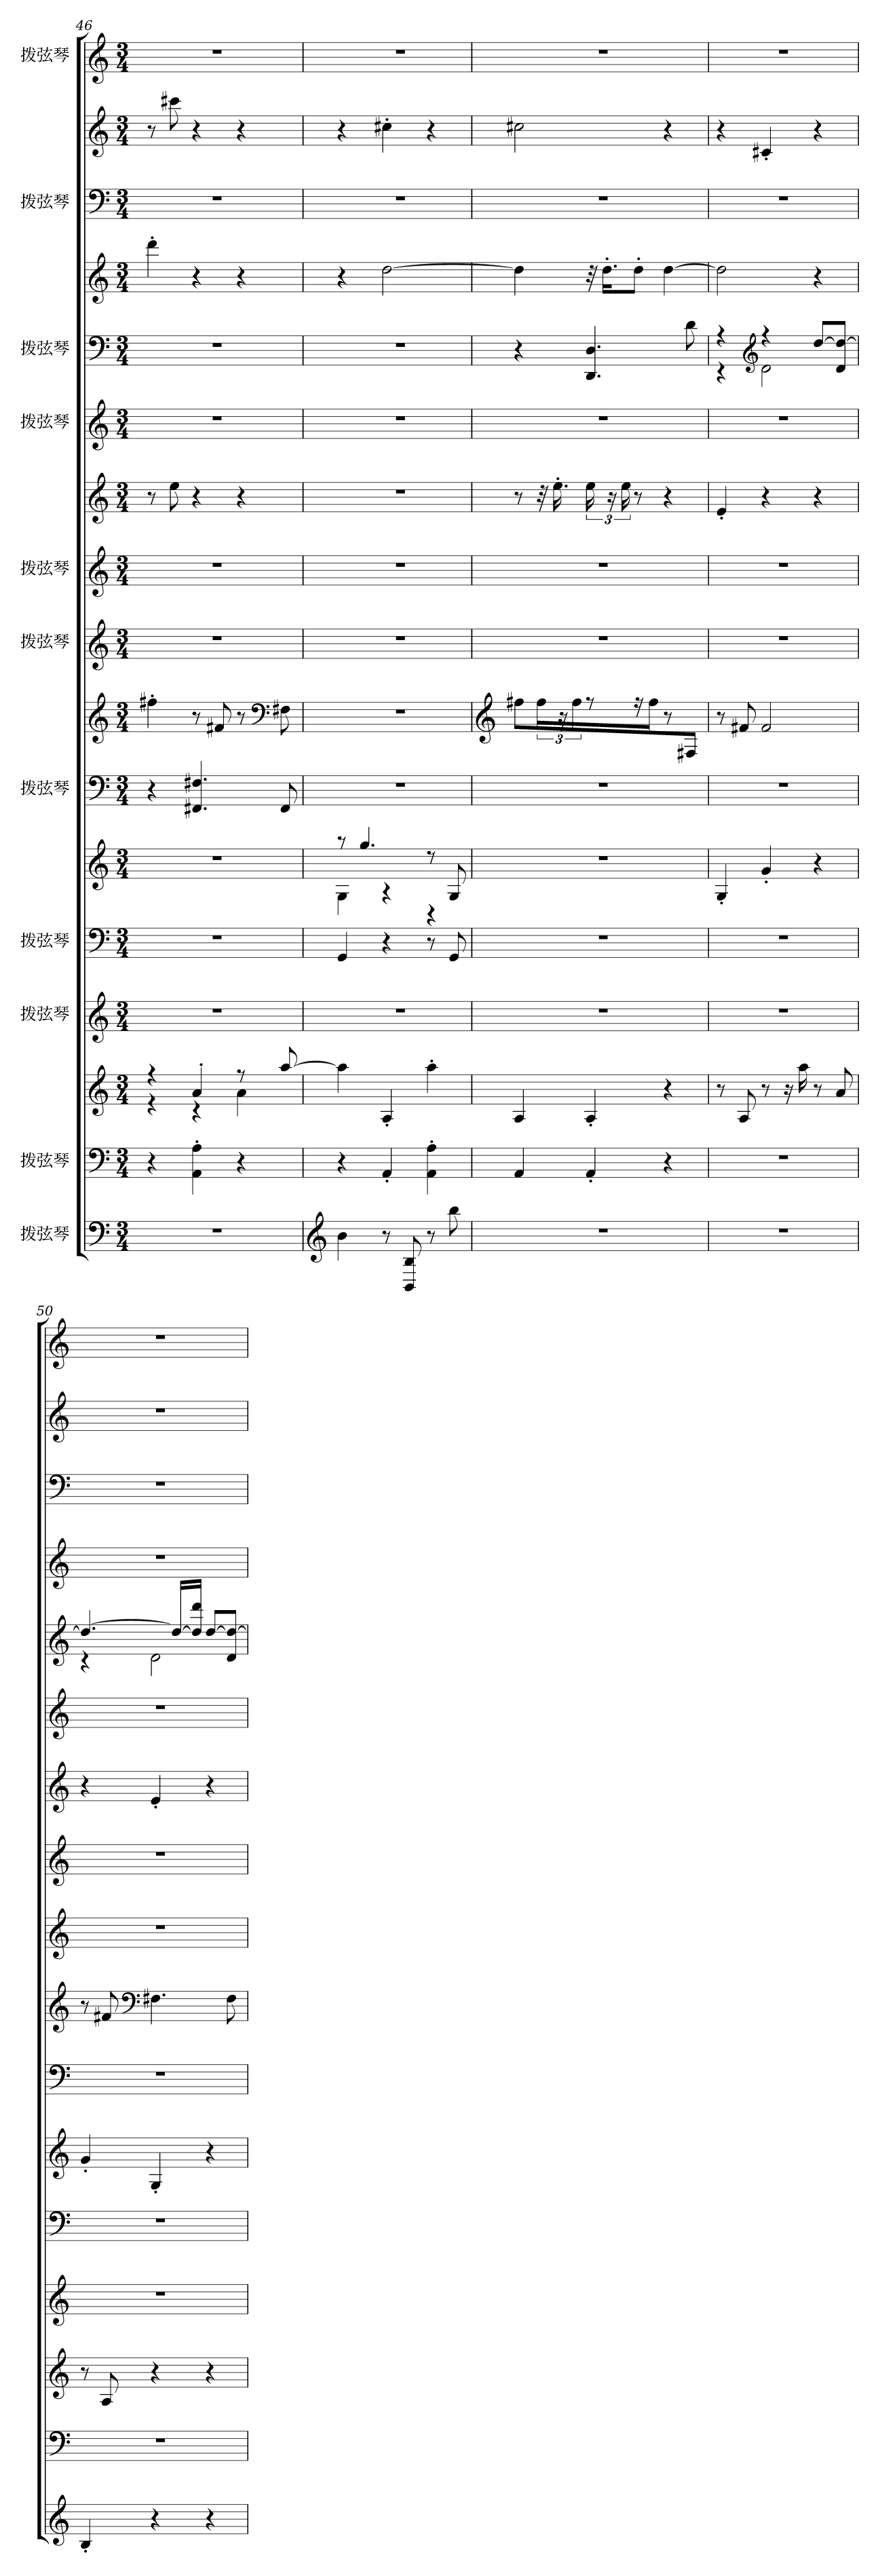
**kern	**kern	**kern	**kern	**kern	**kern	**kern	**kern	**kern	**kern	**kern	**kern	**kern	**kern	**kern	**kern	**kern
*part11	*part10	*part10	*part9	*part8	*part8	*part7	*part7	*part6	*part5	*part5	*part4	*part3	*part3	*part2	*part2	*part1
*staff17	*staff16	*staff15	*staff14	*staff13	*staff12	*staff11	*staff10	*staff9	*staff8	*staff7	*staff6	*staff5	*staff4	*staff3	*staff2	*staff1
*I"拨弦琴	*I"拨弦琴	*	*I"拨弦琴	*I"拨弦琴	*	*I"拨弦琴	*	*I"拨弦琴	*I"拨弦琴	*	*I"拨弦琴	*I"拨弦琴	*	*I"拨弦琴	*	*I"拨弦琴
*clefF4	*clefF4	*clefG2	*clefG2	*clefF4	*clefG2	*clefF4	*clefG2	*clefG2	*clefG2	*clefG2	*clefG2	*clefF4	*clefG2	*clefF4	*clefG2	*clefG2
*k[]	*k[]	*k[]	*k[]	*k[]	*k[]	*k[]	*k[]	*k[]	*k[]	*k[]	*k[]	*k[]	*k[]	*k[]	*k[]	*k[]
*M3/4	*M3/4	*M3/4	*M3/4	*M3/4	*M3/4	*M3/4	*M3/4	*M3/4	*M3/4	*M3/4	*M3/4	*M3/4	*M3/4	*M3/4	*M3/4	*M3/4
=46	=46	=46	=46	=46	=46	=46	=46	=46	=46	=46	=46	=46	=46	=46	=46	=46
*	*	*^	*	*	*	*	*	*	*	*	*	*	*	*	*	*
2.r	4r	4r	4r	2.r	2.r	2.r	4r	4ff#X'\	2.r	2.r	8r	2.r	2.r	4ddd'\	2.r	8r	2.r
.	.	.	.	.	.	.	.	.	.	.	8ee\	.	.	.	.	8ccc#X\	.
.	4AA\' 4A\'	4a'/	4r	.	.	.	4.FF#X/ 4.F#X/	8r	.	.	4r	.	.	4r	.	4r	.
.	.	.	.	.	.	.	.	8f#X/	.	.	.	.	.	.	.	.	.
.	4r	8r	4a\	.	.	.	.	8r	.	.	4r	.	.	4r	.	4r	.
*	*	*	*	*	*	*	*	*clefF4	*	*	*	*	*	*	*	*	*
.	.	[8aa/	.	.	.	.	8FF#/	8F#X\	.	.	.	.	.	.	.	.	.
*	*	*v	*v	*	*	*	*	*	*	*	*	*	*	*	*	*	*
=47	=47	=47	=47	=47	=47	=47	=47	=47	=47	=47	=47	=47	=47	=47	=47	=47
*clefG2	*	*	*	*	*	*	*	*	*	*	*	*	*	*	*	*
*	*	*	*	*	*^	*	*	*	*	*	*	*	*	*	*	*
4b\	4r	4aa\]	2.r	4GG/	8r	4G\	2.r	2.r	2.r	2.r	2.r	2.r	2.r	4r	2.r	4r	2.r
.	.	.	.	.	4.gg/	.	.	.	.	.	.	.	.	.	.	.	.
8r	4AA'/	4A'/	.	4r	.	4r	.	.	.	.	.	.	.	[2dd\	.	4cc#X'\	.
8BB/ 8B/	.	.	.	.	.	.	.	.	.	.	.	.	.	.	.	.	.
8r	4AA\' 4A\'	4aa'\	.	8r	8r	4r	.	.	.	.	.	.	.	.	.	4r	.
8bb\	.	.	.	8GG/	8G/	.	.	.	.	.	.	.	.	.	.	.	.
*	*	*	*	*	*v	*v	*	*	*	*	*	*	*	*	*	*	*
!!LO:PB:g=z
=48	=48	=48	=48	=48	=48	=48	=48	=48	=48	=48	=48	=48	=48	=48	=48	=48
*	*	*	*	*	*	*	*clefG2	*	*	*	*	*	*	*	*	*
2.r	4AA/	4A/	2.r	2.r	2.r	2.r	8ff#X\L	2.r	2.r	8r	2.r	4r	4dd\]	2.r	2cc#X\	2.r
.	.	.	.	.	.	.	24ff#\Jk	.	.	32r	.	.	.	.	.	.
.	.	.	.	.	.	.	.	.	.	16.ee'\	.	.	.	.	.	.
.	.	.	.	.	.	.	24r	.	.	.	.	.	.	.	.	.
.	.	.	.	.	.	.	24ff#\	.	.	.	.	.	.	.	.	.
.	4AA'/	4A'/	.	.	.	.	8r	.	.	24ee\	.	4.DD/ 4.D/	32r	.	.	.
.	.	.	.	.	.	.	.	.	.	.	.	.	16.dd'\KL	.	.	.
.	.	.	.	.	.	.	.	.	.	24r	.	.	.	.	.	.
.	.	.	.	.	.	.	.	.	.	24ee\	.	.	.	.	.	.
.	.	.	.	.	.	.	16r	.	.	8r	.	.	8dd'\J	.	.	.
.	.	.	.	.	.	.	16ff#\	.	.	.	.	.	.	.	.	.
.	4r	4r	.	.	.	.	8r	.	.	4r	.	.	[4dd\	.	4r	.
.	.	.	.	.	.	.	8F#X/	.	.	.	.	8d\	.	.	.	.
=49	=49	=49	=49	=49	=49	=49	=49	=49	=49	=49	=49	=49	=49	=49	=49	=49
*	*	*	*	*	*	*	*	*	*	*	*	*^	*	*	*	*
2.r	2.r	8r	2.r	2.r	4G'/	2.r	8r	2.r	2.r	4e'/	2.r	4r	4r	2dd\]	2.r	4r	2.r
.	.	8A/	.	.	.	.	8f#X/	.	.	.	.	.	.	.	.	.	.
*	*	*	*	*	*	*	*	*	*	*	*	*clefG2	*	*	*	*	*
.	.	8r	.	.	4g'/	.	2f#/	.	.	4r	.	4r	2d\	.	.	4c#X'/	.
.	.	16r	.	.	.	.	.	.	.	.	.	.	.	.	.	.	.
.	.	16aa\	.	.	.	.	.	.	.	.	.	.	.	.	.	.	.
.	.	8r	.	.	4r	.	.	.	.	4r	.	[8dd/L	.	4r	.	4r	.
.	.	8a/	.	.	.	.	.	.	.	.	.	8d/ 8dd/_J	.	.	.	.	.
=50	=50	=50	=50	=50	=50	=50	=50	=50	=50	=50	=50	=50	=50	=50	=50	=50	=50
4B'/	2.r	8r	2.r	2.r	4g'/	2.r	8r	2.r	2.r	4r	2.r	4.dd/_	4r	2.r	2.r	2.r	2.r
.	.	8A/	.	.	.	.	8f#X/	.	.	.	.	.	.	.	.	.	.
*	*	*	*	*	*	*	*clefF4	*	*	*	*	*	*	*	*	*	*
4r	.	4r	.	.	4G'/	.	4.F#X\	.	.	4e'/	.	.	2d\	.	.	.	.
.	.	.	.	.	.	.	.	.	.	.	.	16dd/LL_	.	.	.	.	.
.	.	.	.	.	.	.	.	.	.	.	.	16dd/] 16ddd/JJ	.	.	.	.	.
4r	.	4r	.	.	4r	.	.	.	.	4r	.	[8dd/L	.	.	.	.	.
.	.	.	.	.	.	.	8F#\	.	.	.	.	8d/ 8dd/_J	.	.	.	.	.
*	*	*	*	*	*	*	*	*	*	*	*	*v	*v	*	*	*	*
=	=	=	=	=	=	=	=	=	=	=	=	=	=	=	=	=
*-	*-	*-	*-	*-	*-	*-	*-	*-	*-	*-	*-	*-	*-	*-	*-	*-
